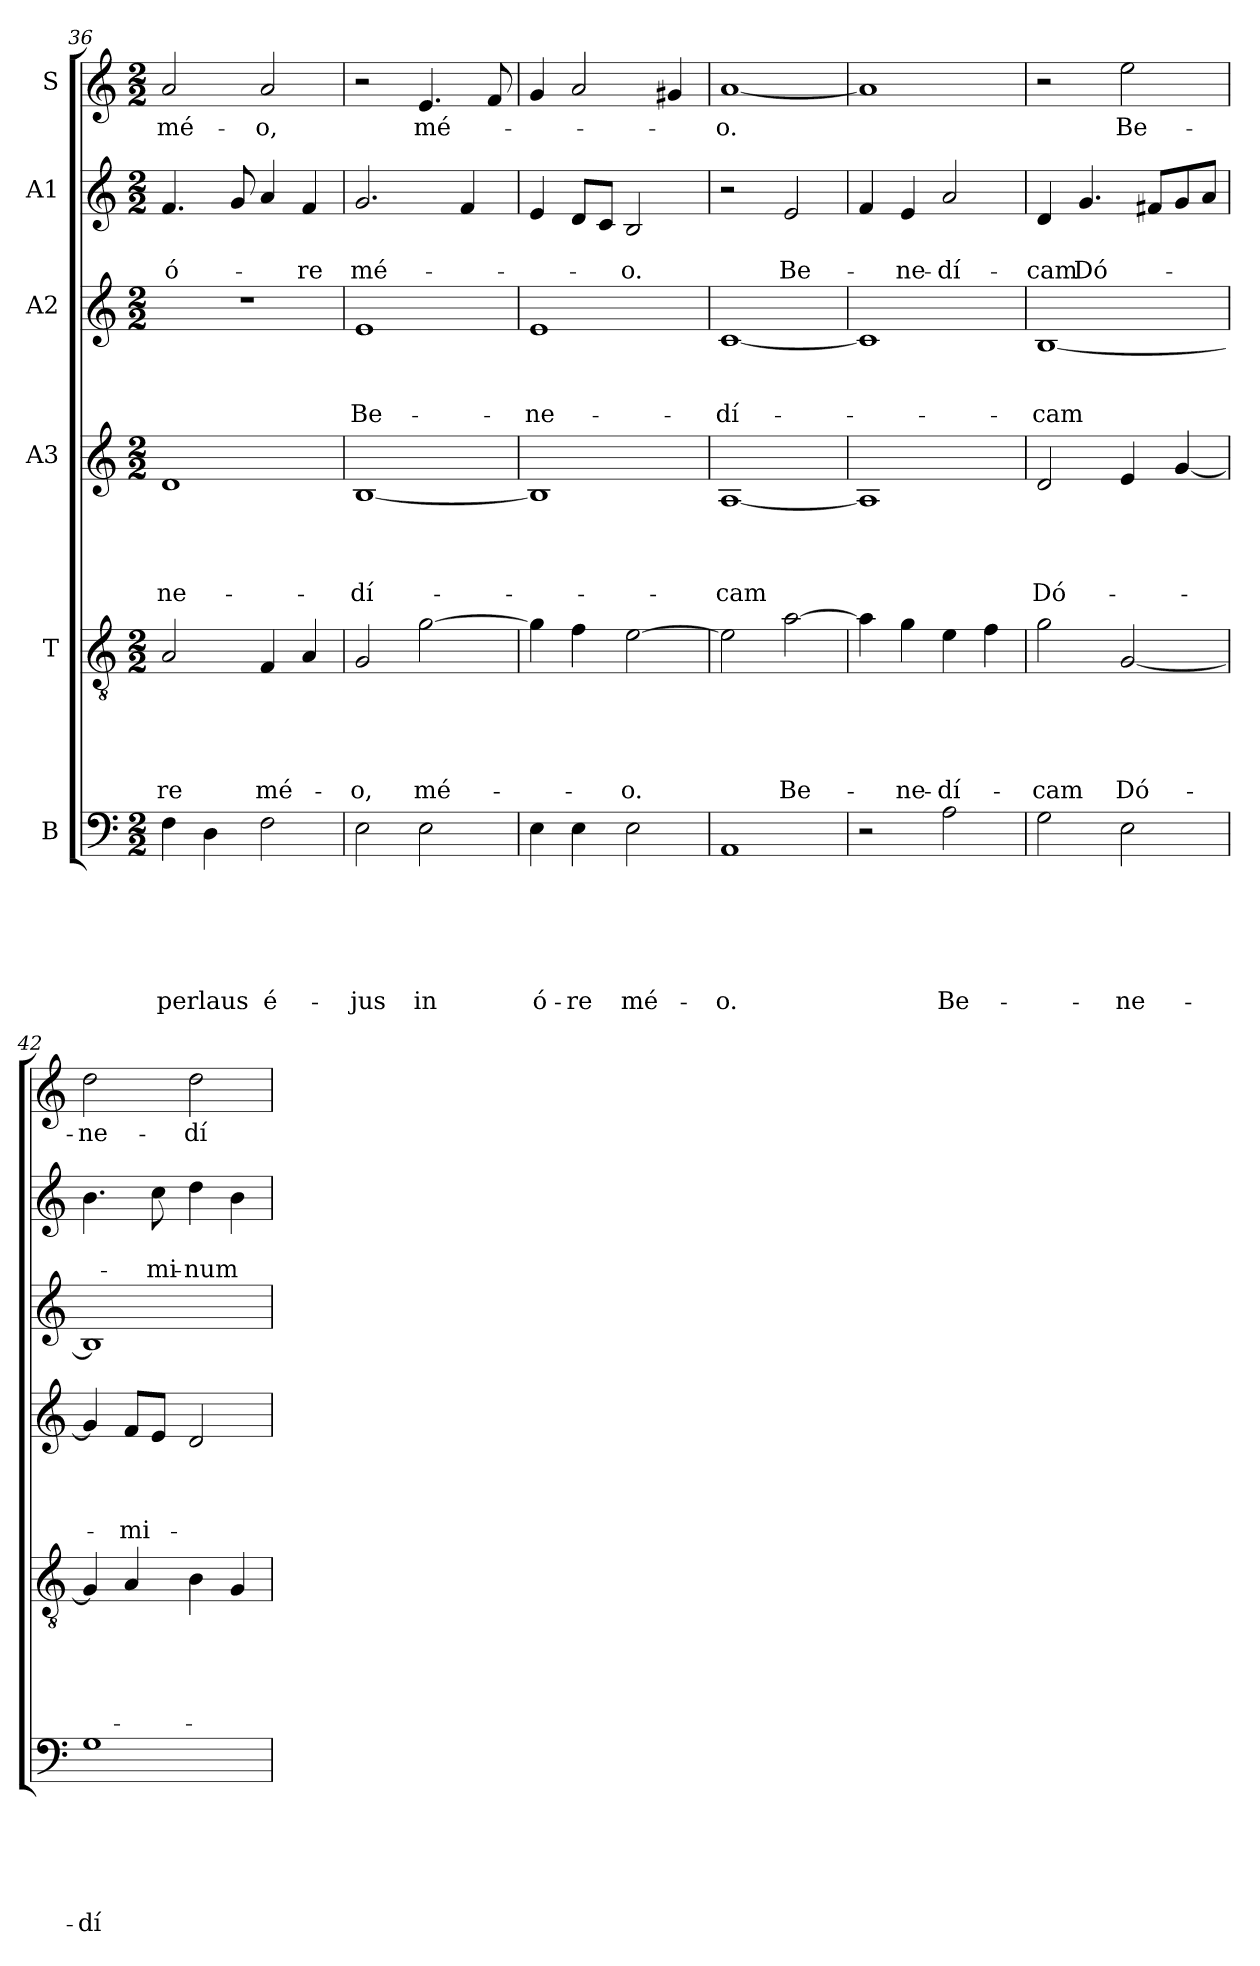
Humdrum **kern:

**kern	**text	**text	**text	**text	**text	**text	**kern	**text	**text	**text	**text	**text	**kern	**text	**text	**text	**text	**kern	**text	**text	**text	**kern	**text	**text	**kern	**text
*part6	*part6	*part6	*part6	*part6	*part6	*part6	*part5	*part5	*part5	*part5	*part5	*part5	*part4	*part4	*part4	*part4	*part4	*part3	*part3	*part3	*part3	*part2	*part2	*part2	*part1	*part1
*staff6	*staff6	*staff6	*staff6	*staff6	*staff6	*staff6	*staff5	*staff5	*staff5	*staff5	*staff5	*staff5	*staff4	*staff4	*staff4	*staff4	*staff4	*staff3	*staff3	*staff3	*staff3	*staff2	*staff2	*staff2	*staff1	*staff1
*I"B	*	*	*	*	*	*	*I"T	*	*	*	*	*	*I"A3	*	*	*	*	*I"A2	*	*	*	*I"A1	*	*	*I"S	*
*clefF4	*	*	*	*	*	*	*clefGv2	*	*	*	*	*	*clefG2	*	*	*	*	*clefG2	*	*	*	*clefG2	*	*	*clefG2	*
*k[]	*	*	*	*	*	*	*k[]	*	*	*	*	*	*k[]	*	*	*	*	*k[]	*	*	*	*k[]	*	*	*k[]	*
*C:	*	*	*	*	*	*	*C:	*	*	*	*	*	*C:	*	*	*	*	*C:	*	*	*	*C:	*	*	*C:	*
*M2/2	*	*	*	*	*	*	*M2/2	*	*	*	*	*	*M2/2	*	*	*	*	*M2/2	*	*	*	*M2/2	*	*	*M2/2	*
=36	=36	=36	=36	=36	=36	=36	=36	=36	=36	=36	=36	=36	=36	=36	=36	=36	=36	=36	=36	=36	=36	=36	=36	=36	=36	=36
!	!	!	!	!	!	!LO:LY:b	!	!	!	!	!	!LO:LY:b	!	!	!	!	!LO:LY:b	!	!	!	!	!	!	!LO:LY:b	!	!LO:LY:b
4F\	.	.	.	.	.	-per	2A/	.	.	.	.	-re	1d	.	.	.	-ne-	1r	.	.	.	4.f/	.	ó-	2a/	mé-
!	!	!	!	!	!	!LO:LY:b	!	!	!	!	!	!	!	!	!	!	!	!	!	!	!	!	!	!	!	!
4D\	.	.	.	.	.	laus	.	.	.	.	.	.	.	.	.	.	.	.	.	.	.	.	.	.	.	.
.	.	.	.	.	.	.	.	.	.	.	.	.	.	.	.	.	.	.	.	.	.	8g/	.	.	.	.
!	!	!	!	!	!	!LO:LY:b	!	!	!	!	!	!LO:LY:b	!	!	!	!	!	!	!	!	!	!	!	!	!	!LO:LY:b
2F\	.	.	.	.	.	é-	4F/	.	.	.	.	mé-	.	.	.	.	.	.	.	.	.	4a/	.	.	2a/	-o,
!	!	!	!	!	!	!	!	!	!	!	!	!	!	!	!	!	!	!	!	!	!	!	!	!LO:LY:b	!	!
.	.	.	.	.	.	.	4A/	.	.	.	.	.	.	.	.	.	.	.	.	.	.	4f/	.	-re	.	.
=37	=37	=37	=37	=37	=37	=37	=37	=37	=37	=37	=37	=37	=37	=37	=37	=37	=37	=37	=37	=37	=37	=37	=37	=37	=37	=37
!	!	!	!	!	!	!LO:LY:b	!	!	!	!	!	!LO:LY:b	!	!	!	!	!LO:LY:b	!	!	!	!LO:LY:b	!	!	!LO:LY:b	!	!
2E\	.	.	.	.	.	-jus	2G/	.	.	.	.	-o,	[1B	.	.	.	-dí-	1e	.	.	Be-	2.g/	.	mé-	2r	.
!	!	!	!	!	!	!LO:LY:b	!	!	!	!	!	!LO:LY:b	!	!	!	!	!	!	!	!	!	!	!	!	!	!LO:LY:b
2E\	.	.	.	.	.	in	[2g\	.	.	.	.	mé-	.	.	.	.	.	.	.	.	.	.	.	.	4.e/	mé-
.	.	.	.	.	.	.	.	.	.	.	.	.	.	.	.	.	.	.	.	.	.	4f/	.	.	.	.
.	.	.	.	.	.	.	.	.	.	.	.	.	.	.	.	.	.	.	.	.	.	.	.	.	8f/	.
!!LO:PB:g=z
=38	=38	=38	=38	=38	=38	=38	=38	=38	=38	=38	=38	=38	=38	=38	=38	=38	=38	=38	=38	=38	=38	=38	=38	=38	=38	=38
!	!	!	!	!	!	!LO:LY:b	!	!	!	!	!	!	!	!	!	!	!	!	!	!	!LO:LY:b	!	!	!	!	!
4E\	.	.	.	.	.	ó-	4g\]	.	.	.	.	.	1B]	.	.	.	.	1e	.	.	-ne-	4e/	.	.	4g/	.
!	!	!	!	!	!	!LO:LY:b	!	!	!	!	!	!	!	!	!	!	!	!	!	!	!	!	!	!	!	!
4E\	.	.	.	.	.	-re	4f\	.	.	.	.	.	.	.	.	.	.	.	.	.	.	8d/L	.	.	2a/	.
.	.	.	.	.	.	.	.	.	.	.	.	.	.	.	.	.	.	.	.	.	.	8c/J	.	.	.	.
!	!	!	!	!	!	!LO:LY:b	!	!	!	!	!	!LO:LY:b	!	!	!	!	!	!	!	!	!	!	!	!LO:LY:b	!	!
2E\	.	.	.	.	.	mé-	[2e\	.	.	.	.	-o.	.	.	.	.	.	.	.	.	.	2B/	.	-o.	.	.
.	.	.	.	.	.	.	.	.	.	.	.	.	.	.	.	.	.	.	.	.	.	.	.	.	4g#i/	.
=39	=39	=39	=39	=39	=39	=39	=39	=39	=39	=39	=39	=39	=39	=39	=39	=39	=39	=39	=39	=39	=39	=39	=39	=39	=39	=39
!	!	!	!	!	!	!LO:LY:b	!	!	!	!	!	!	!	!	!	!	!LO:LY:b	!	!	!	!LO:LY:b	!	!	!	!	!LO:LY:b
1AA	.	.	.	.	.	-o.	2e\]	.	.	.	.	.	[1A	.	.	.	-cam	[1c	.	.	-dí-	2r	.	.	[1a	-o.
!	!	!	!	!	!	!	!	!	!	!	!	!LO:LY:b	!	!	!	!	!	!	!	!	!	!	!	!LO:LY:b	!	!
.	.	.	.	.	.	.	[2a\	.	.	.	.	Be-	.	.	.	.	.	.	.	.	.	2e/	.	Be-	.	.
=40	=40	=40	=40	=40	=40	=40	=40	=40	=40	=40	=40	=40	=40	=40	=40	=40	=40	=40	=40	=40	=40	=40	=40	=40	=40	=40
2r	.	.	.	.	.	.	4a\]	.	.	.	.	.	1A]	.	.	.	.	1c]	.	.	.	4f/	.	.	1a]	.
!	!	!	!	!	!	!	!	!	!	!	!	!LO:LY:b	!	!	!	!	!	!	!	!	!	!	!	!LO:LY:b	!	!
.	.	.	.	.	.	.	4g\	.	.	.	.	-ne-	.	.	.	.	.	.	.	.	.	4e/	.	-ne-	.	.
!	!	!	!	!	!	!LO:LY:b	!	!	!	!	!	!LO:LY:b	!	!	!	!	!	!	!	!	!	!	!	!LO:LY:b	!	!
2A\	.	.	.	.	.	Be-	4e\	.	.	.	.	-dí-	.	.	.	.	.	.	.	.	.	2a/	.	-dí-	.	.
.	.	.	.	.	.	.	4f\	.	.	.	.	.	.	.	.	.	.	.	.	.	.	.	.	.	.	.
=41	=41	=41	=41	=41	=41	=41	=41	=41	=41	=41	=41	=41	=41	=41	=41	=41	=41	=41	=41	=41	=41	=41	=41	=41	=41	=41
!	!	!	!	!	!	!	!	!	!	!	!	!LO:LY:b	!	!	!	!	!LO:LY:b	!	!	!	!LO:LY:b	!	!	!LO:LY:b	!	!
2G\	.	.	.	.	.	.	2g\	.	.	.	.	-cam	2d/	.	.	.	Dó-	[1B	.	.	-cam	4d/	.	-cam	2r	.
!	!	!	!	!	!	!	!	!	!	!	!	!	!	!	!	!	!	!	!	!	!	!	!	!LO:LY:b	!	!
.	.	.	.	.	.	.	.	.	.	.	.	.	.	.	.	.	.	.	.	.	.	4.g/	.	Dó-	.	.
!	!	!	!	!	!	!LO:LY:b	!	!	!	!	!	!LO:LY:b	!	!	!	!	!	!	!	!	!	!	!	!	!	!LO:LY:b
2E\	.	.	.	.	.	-ne-	[2G/	.	.	.	.	Dó-	4e/	.	.	.	.	.	.	.	.	.	.	.	2ee\	Be-
.	.	.	.	.	.	.	.	.	.	.	.	.	.	.	.	.	.	.	.	.	.	8f#i/L	.	.	.	.
.	.	.	.	.	.	.	.	.	.	.	.	.	[4g/	.	.	.	.	.	.	.	.	8g/	.	.	.	.
.	.	.	.	.	.	.	.	.	.	.	.	.	.	.	.	.	.	.	.	.	.	8a/J	.	.	.	.
=42	=42	=42	=42	=42	=42	=42	=42	=42	=42	=42	=42	=42	=42	=42	=42	=42	=42	=42	=42	=42	=42	=42	=42	=42	=42	=42
!	!	!	!	!	!	!LO:LY:b	!	!	!	!	!	!	!	!	!	!	!	!	!	!	!	!	!	!	!	!LO:LY:b
1G	.	.	.	.	.	-dí-	4G/]	.	.	.	.	.	4g/]	.	.	.	.	1B]	.	.	.	4.b\	.	.	2dd\	-ne-
!	!	!	!	!	!	!	!	!	!	!	!	!	!	!	!	!	!LO:LY:b	!	!	!	!	!	!	!	!	!
.	.	.	.	.	.	.	4A/	.	.	.	.	.	8f/L	.	.	.	-mi-	.	.	.	.	.	.	.	.	.
!	!	!	!	!	!	!	!	!	!	!	!	!	!	!	!	!	!	!	!	!	!	!	!	!LO:LY:b	!	!
.	.	.	.	.	.	.	.	.	.	.	.	.	8e/J	.	.	.	.	.	.	.	.	8cc\	.	-mi-	.	.
!	!	!	!	!	!	!	!	!	!	!	!	!	!	!	!	!	!	!	!	!	!	!	!	!LO:LY:b	!	!LO:LY:b
.	.	.	.	.	.	.	4B\	.	.	.	.	.	2d/	.	.	.	.	.	.	.	.	4dd\	.	-num	2dd\	-dí-
.	.	.	.	.	.	.	4G/	.	.	.	.	.	.	.	.	.	.	.	.	.	.	4b\	.	.	.	.
=	=	=	=	=	=	=	=	=	=	=	=	=	=	=	=	=	=	=	=	=	=	=	=	=	=	=
*-	*-	*-	*-	*-	*-	*-	*-	*-	*-	*-	*-	*-	*-	*-	*-	*-	*-	*-	*-	*-	*-	*-	*-	*-	*-	*-
